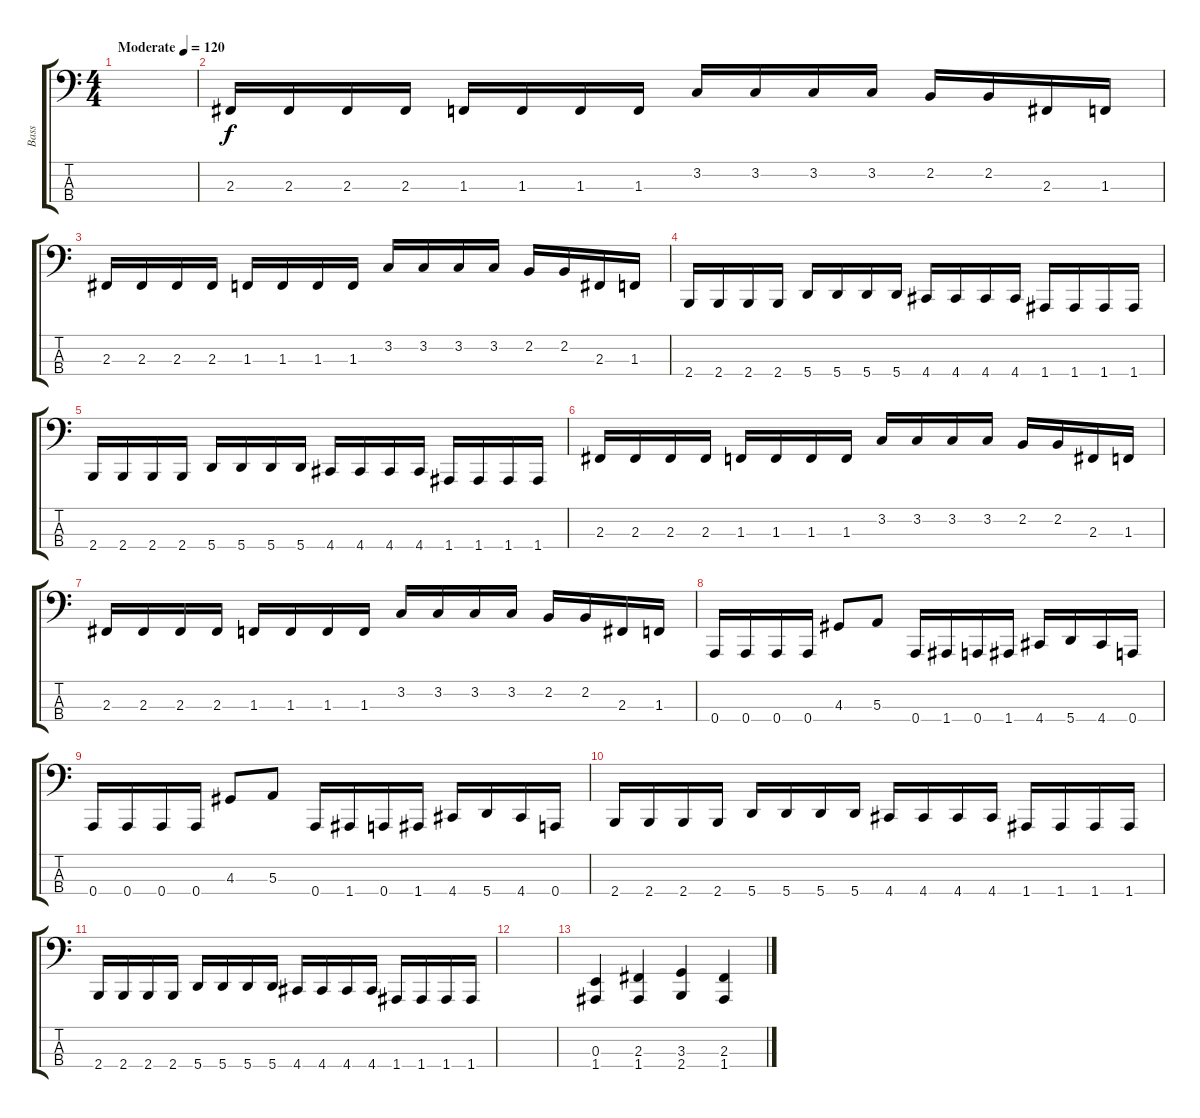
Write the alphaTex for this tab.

\track ("Bass" "Bass") {instrument electricbasspick}
\staff {score tabs}
\tuning (D2 A1 E1 A0) {hide}
\ts (4 4)
\tempo (120 "Moderate")
\clef f4
\ks c
|
2.3.16 2.3.16 2.3.16 2.3.16 1.3.16 1.3.16 1.3.16 1.3.16 3.2.16 3.2.16 3.2.16 3.2.16 2.2.16 2.2.16 2.3.16 1.3.16 |
2.3.16 2.3.16 2.3.16 2.3.16 1.3.16 1.3.16 1.3.16 1.3.16 3.2.16 3.2.16 3.2.16 3.2.16 2.2.16 2.2.16 2.3.16 1.3.16 |
2.4.16 2.4.16 2.4.16 2.4.16 5.4.16 5.4.16 5.4.16 5.4.16 4.4.16 4.4.16 4.4.16 4.4.16 1.4.16 1.4.16 1.4.16 1.4.16 |
2.4.16 2.4.16 2.4.16 2.4.16 5.4.16 5.4.16 5.4.16 5.4.16 4.4.16 4.4.16 4.4.16 4.4.16 1.4.16 1.4.16 1.4.16 1.4.16 |
2.3.16 2.3.16 2.3.16 2.3.16 1.3.16 1.3.16 1.3.16 1.3.16 3.2.16 3.2.16 3.2.16 3.2.16 2.2.16 2.2.16 2.3.16 1.3.16 |
2.3.16 2.3.16 2.3.16 2.3.16 1.3.16 1.3.16 1.3.16 1.3.16 3.2.16 3.2.16 3.2.16 3.2.16 2.2.16 2.2.16 2.3.16 1.3.16 |
0.4.16 0.4.16 0.4.16 0.4.16 4.3.8 5.3.8 0.4.16 1.4.16 0.4.16 1.4.16 4.4.16 5.4.16 4.4.16 0.4.16 |
0.4.16 0.4.16 0.4.16 0.4.16 4.3.8 5.3.8 0.4.16 1.4.16 0.4.16 1.4.16 4.4.16 5.4.16 4.4.16 0.4.16 |
2.4.16 2.4.16 2.4.16 2.4.16 5.4.16 5.4.16 5.4.16 5.4.16 4.4.16 4.4.16 4.4.16 4.4.16 1.4.16 1.4.16 1.4.16 1.4.16 |
2.4.16 2.4.16 2.4.16 2.4.16 5.4.16 5.4.16 5.4.16 5.4.16 4.4.16 4.4.16 4.4.16 4.4.16 1.4.16 1.4.16 1.4.16 1.4.16 |
|
(0.3 1.4).4 (2.3 1.4).4 (3.3 2.4).4 (2.3 1.4).4
